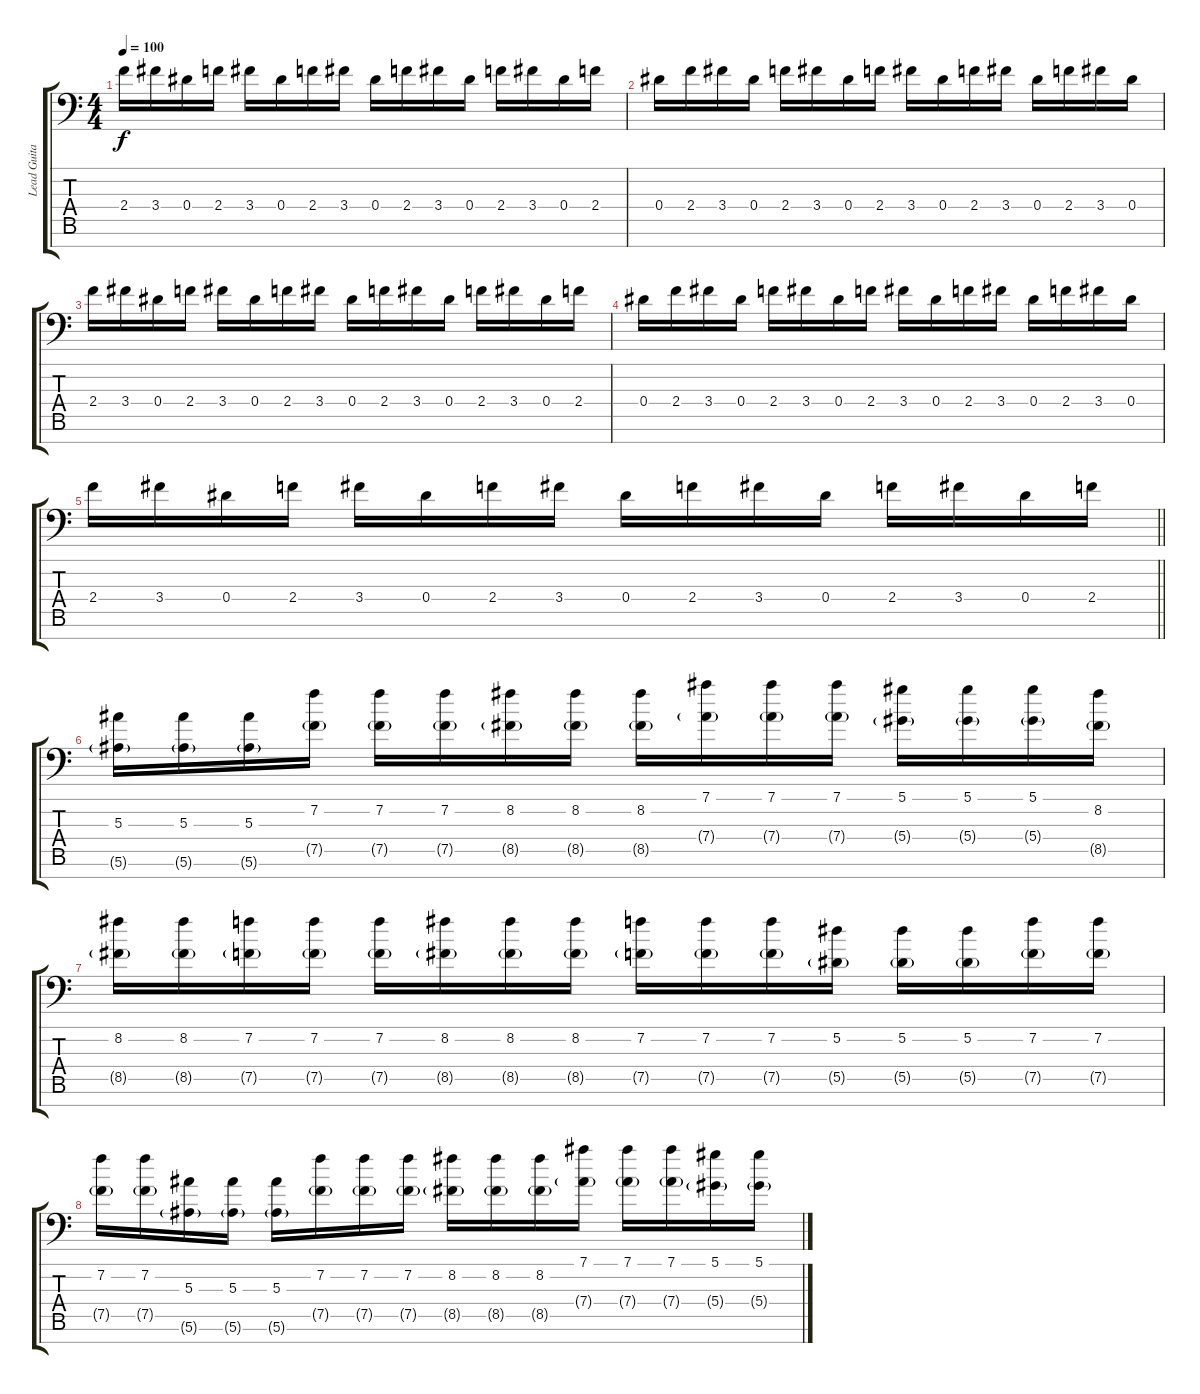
\track ("Lead Guitar" "Lead Guita") {instrument electricguitarclean}
\staff {score tabs}
\tuning (Eb4 Bb3 F3 Eb3 Bb2 F2 Bb1) {hide}
\ts (4 4)
\tempo 100
\clef f4
\ks c
2.4.16{dy f} 3.4.16 0.4.16 2.4.16 3.4.16 0.4.16 2.4.16 3.4.16 0.4.16 2.4.16 3.4.16 0.4.16 2.4.16 3.4.16 0.4.16 2.4.16 |
0.4.16 2.4.16 3.4.16 0.4.16 2.4.16 3.4.16 0.4.16 2.4.16 3.4.16 0.4.16 2.4.16 3.4.16 0.4.16 2.4.16 3.4.16 0.4.16 |
2.4.16 3.4.16 0.4.16 2.4.16 3.4.16 0.4.16 2.4.16 3.4.16 0.4.16 2.4.16 3.4.16 0.4.16 2.4.16 3.4.16 0.4.16 2.4.16 |
0.4.16 2.4.16 3.4.16 0.4.16 2.4.16 3.4.16 0.4.16 2.4.16 3.4.16 0.4.16 2.4.16 3.4.16 0.4.16 2.4.16 3.4.16 0.4.16 |
\barLineRight lightlight
2.4.16 3.4.16 0.4.16 2.4.16 3.4.16 0.4.16 2.4.16 3.4.16 0.4.16 2.4.16 3.4.16 0.4.16 2.4.16 3.4.16 0.4.16 2.4.16 |
\section ("" "")
(5.3 5.6{g}).16{volume 10 instrument electricguitarclean} (5.3 5.6{g}).16 (5.3 5.6{g}).16 (7.2 7.5{g}).16 (7.2 7.5{g}).16 (7.2 7.5{g}).16 (8.2 8.5{g}).16 (8.2 8.5{g}).16 (8.2 8.5{g}).16 (7.1 7.4{g}).16 (7.1 7.4{g}).16 (7.1 7.4{g}).16 (5.1 5.4{g}).16 (5.1 5.4{g}).16 (5.1 5.4{g}).16 (8.2 8.5{g}).16 |
(8.2 8.5{g}).16 (8.2 8.5{g}).16 (7.2 7.5{g}).16 (7.2 7.5{g}).16 (7.2 7.5{g}).16 (8.2 8.5{g}).16 (8.2 8.5{g}).16 (8.2 8.5{g}).16 (7.2 7.5{g}).16 (7.2 7.5{g}).16 (7.2 7.5{g}).16 (5.2 5.5{g}).16 (5.2 5.5{g}).16 (5.2 5.5{g}).16 (7.2 7.5{g}).16 (7.2 7.5{g}).16 |
(7.2 7.5{g}).16 (7.2 7.5{g}).16 (5.3 5.6{g}).16 (5.3 5.6{g}).16 (5.3 5.6{g}).16 (7.2 7.5{g}).16 (7.2 7.5{g}).16 (7.2 7.5{g}).16 (8.2 8.5{g}).16 (8.2 8.5{g}).16 (8.2 8.5{g}).16 (7.1 7.4{g}).16 (7.1 7.4{g}).16 (7.1 7.4{g}).16 (5.1 5.4{g}).16 (5.1 5.4{g}).16
